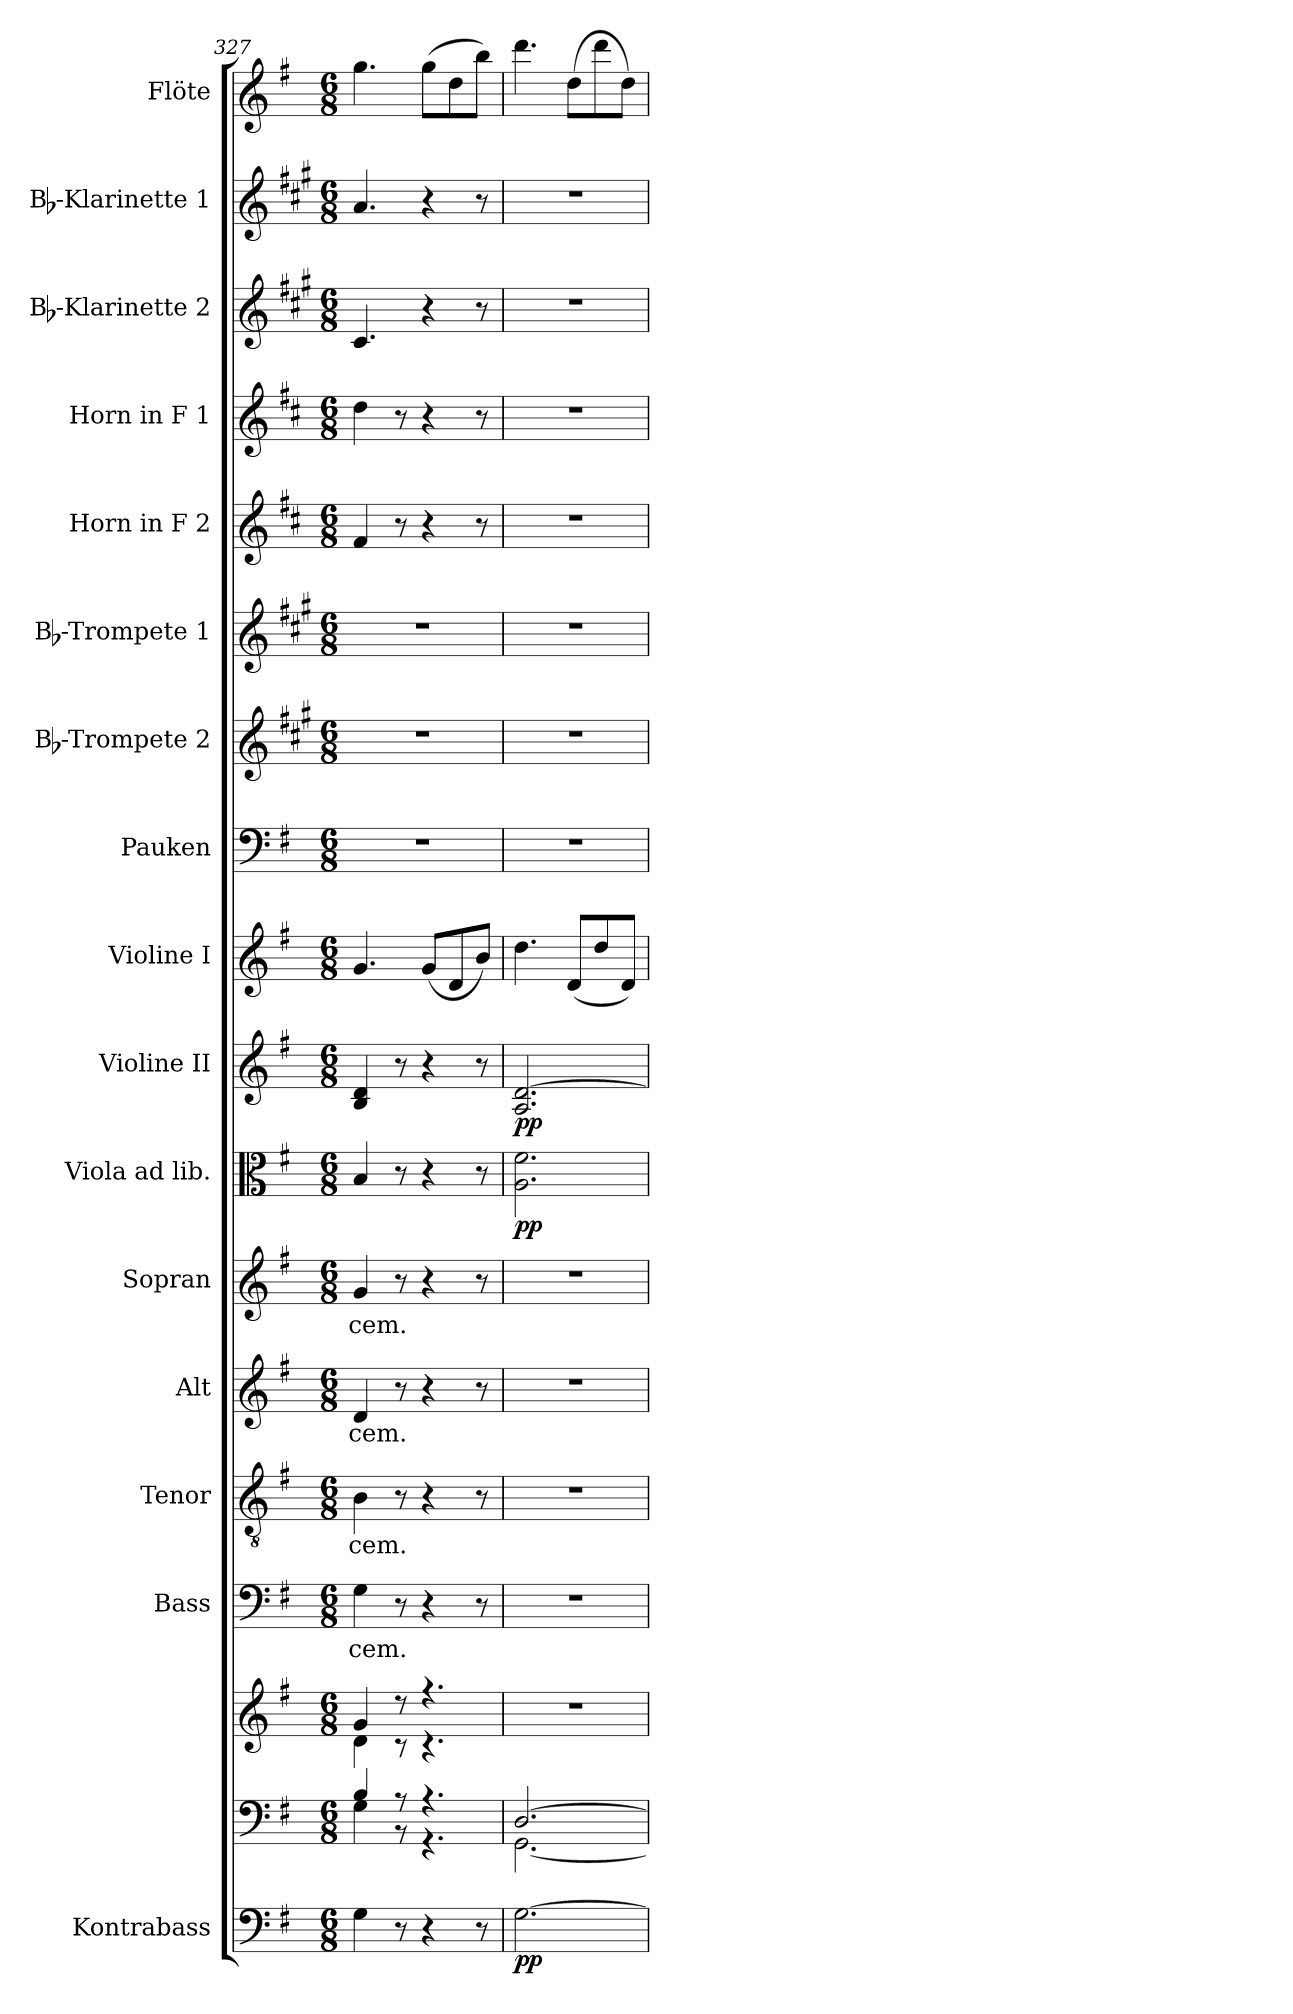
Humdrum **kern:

**kern	**dynam	**kern	**kern	**kern	**text	**kern	**text	**kern	**text	**kern	**text	**kern	**dynam	**kern	**dynam	**kern	**kern	**kern	**kern	**kern	**kern	**kern	**kern	**kern
*part17	*part17	*part16	*part16	*part15	*part15	*part14	*part14	*part13	*part13	*part12	*part12	*part11	*part11	*part10	*part10	*part9	*part8	*part7	*part6	*part5	*part4	*part3	*part2	*part1
*staff18	*staff18	*staff17	*staff16	*staff15	*staff15	*staff14	*staff14	*staff13	*staff13	*staff12	*staff12	*staff11	*staff11	*staff10	*staff10	*staff9	*staff8	*staff7	*staff6	*staff5	*staff4	*staff3	*staff2	*staff1
*I"Kontrabass	*	*	*	*I"Bass	*	*I"Tenor	*	*I"Alt	*	*I"Sopran	*	*I"Viola ad lib.	*	*I"Violine II	*	*I"Violine I	*I"Pauken	*I"Bb-Trompete 2	*I"Bb-Trompete 1	*I"Horn in F 2	*I"Horn in F 1	*I"Bb-Klarinette 2	*I"Bb-Klarinette 1	*I"Flöte
*I'Kb.	*	*	*	*I'B.	*	*I'T.	*	*I'A.	*	*I'S.	*	*I'Vla.	*	*I'Vl. II	*	*I'Vl. I	*I'Pk.	*I'Bb Trp. 2	*I'Bb Trp. 1	*	*	*I'Bb Kl. 2	*I'Bb Kl. 1	*I'Fl.
*clefF4	*	*clefF4	*clefG2	*clefF4	*	*clefGv2	*	*clefG2	*	*clefG2	*	*clefC3	*	*clefG2	*	*clefG2	*clefF4	*clefG2	*clefG2	*clefG2	*clefG2	*clefG2	*clefG2	*clefG2
*ITrd7c12	*	*	*	*	*	*	*	*	*	*	*	*	*	*	*	*	*	*ITrd1c2	*ITrd1c2	*ITrd4c7	*ITrd4c7	*ITrd1c2	*ITrd1c2	*
*k[f#]	*	*k[f#]	*k[f#]	*k[f#]	*	*k[f#]	*	*k[f#]	*	*k[f#]	*	*k[f#]	*	*k[f#]	*	*k[f#]	*k[f#]	*k[f#]	*k[f#]	*k[f#]	*k[f#]	*k[f#]	*k[f#]	*k[f#]
*G:	*	*G:	*G:	*G:	*	*G:	*	*G:	*	*G:	*	*G:	*	*G:	*	*G:	*G:	*G:	*G:	*G:	*G:	*G:	*G:	*G:
*M6/8	*	*M6/8	*M6/8	*M6/8	*	*M6/8	*	*M6/8	*	*M6/8	*	*M6/8	*	*M6/8	*	*M6/8	*M6/8	*M6/8	*M6/8	*M6/8	*M6/8	*M6/8	*M6/8	*M6/8
=327	=327	=327	=327	=327	=327	=327	=327	=327	=327	=327	=327	=327	=327	=327	=327	=327	=327	=327	=327	=327	=327	=327	=327	=327
*	*	*^	*^	*	*	*	*	*	*	*	*	*	*	*	*	*	*	*	*	*	*	*	*	*
!	!	!	!	!	!	!	!LO:LY:b	!	!LO:LY:b	!	!LO:LY:b	!	!LO:LY:b	!	!	!	!	!	!	!	!	!	!	!	!	!
4GG\	.	4B/	4G\	4g/	4d\	4G\	-cem.	4B\	-cem.	4d/	-cem.	4g/	-cem.	4B/	.	4B/ 4d/	.	4.g/	2.r	2.r	2.r	4B/	4g\	4.B/	4.g/	4.gg\
8r	.	8r	8r	8r	8r	8r	.	8r	.	8r	.	8r	.	8r	.	8r	.	.	.	.	.	8r	8r	.	.	.
4r	.	4.r	4.r	4.r	4.r	4r	.	4r	.	4r	.	4r	.	4r	.	4r	.	(<8g/L	.	.	.	4r	4r	4r	4r	(>8gg\L
.	.	.	.	.	.	.	.	.	.	.	.	.	.	.	.	.	.	8d/	.	.	.	.	.	.	.	8dd\
8r	.	.	.	.	.	8r	.	8r	.	8r	.	8r	.	8r	.	8r	.	8b/J)	.	.	.	8r	8r	8r	8r	8bb\J)
*	*	*	*	*v	*v	*	*	*	*	*	*	*	*	*	*	*	*	*	*	*	*	*	*	*	*	*
=328	=328	=328	=328	=328	=328	=328	=328	=328	=328	=328	=328	=328	=328	=328	=328	=328	=328	=328	=328	=328	=328	=328	=328	=328	=328
!	!LO:DY:b	!	!	!	!	!	!	!	!	!	!	!	!	!LO:DY:b	!	!LO:DY:b	!	!	!	!	!	!	!	!	!
[2.GG\	pp	[>2.D/	[<2.GG\	2.r	2.r	.	2.r	.	2.r	.	2.r	.	2.A\ 2.f#\	pp	2.A/ [2.d/	pp	4.dd\	2.r	2.r	2.r	2.r	2.r	2.r	2.r	4.ddd\
.	.	.	.	.	.	.	.	.	.	.	.	.	.	.	.	.	(<8d/L	.	.	.	.	.	.	.	(>8dd\L
.	.	.	.	.	.	.	.	.	.	.	.	.	.	.	.	.	8dd/	.	.	.	.	.	.	.	8ddd\
.	.	.	.	.	.	.	.	.	.	.	.	.	.	.	.	.	8d/J)	.	.	.	.	.	.	.	8dd\J)
*	*	*v	*v	*	*	*	*	*	*	*	*	*	*	*	*	*	*	*	*	*	*	*	*	*	*
=	=	=	=	=	=	=	=	=	=	=	=	=	=	=	=	=	=	=	=	=	=	=	=	=
*-	*-	*-	*-	*-	*-	*-	*-	*-	*-	*-	*-	*-	*-	*-	*-	*-	*-	*-	*-	*-	*-	*-	*-	*-
